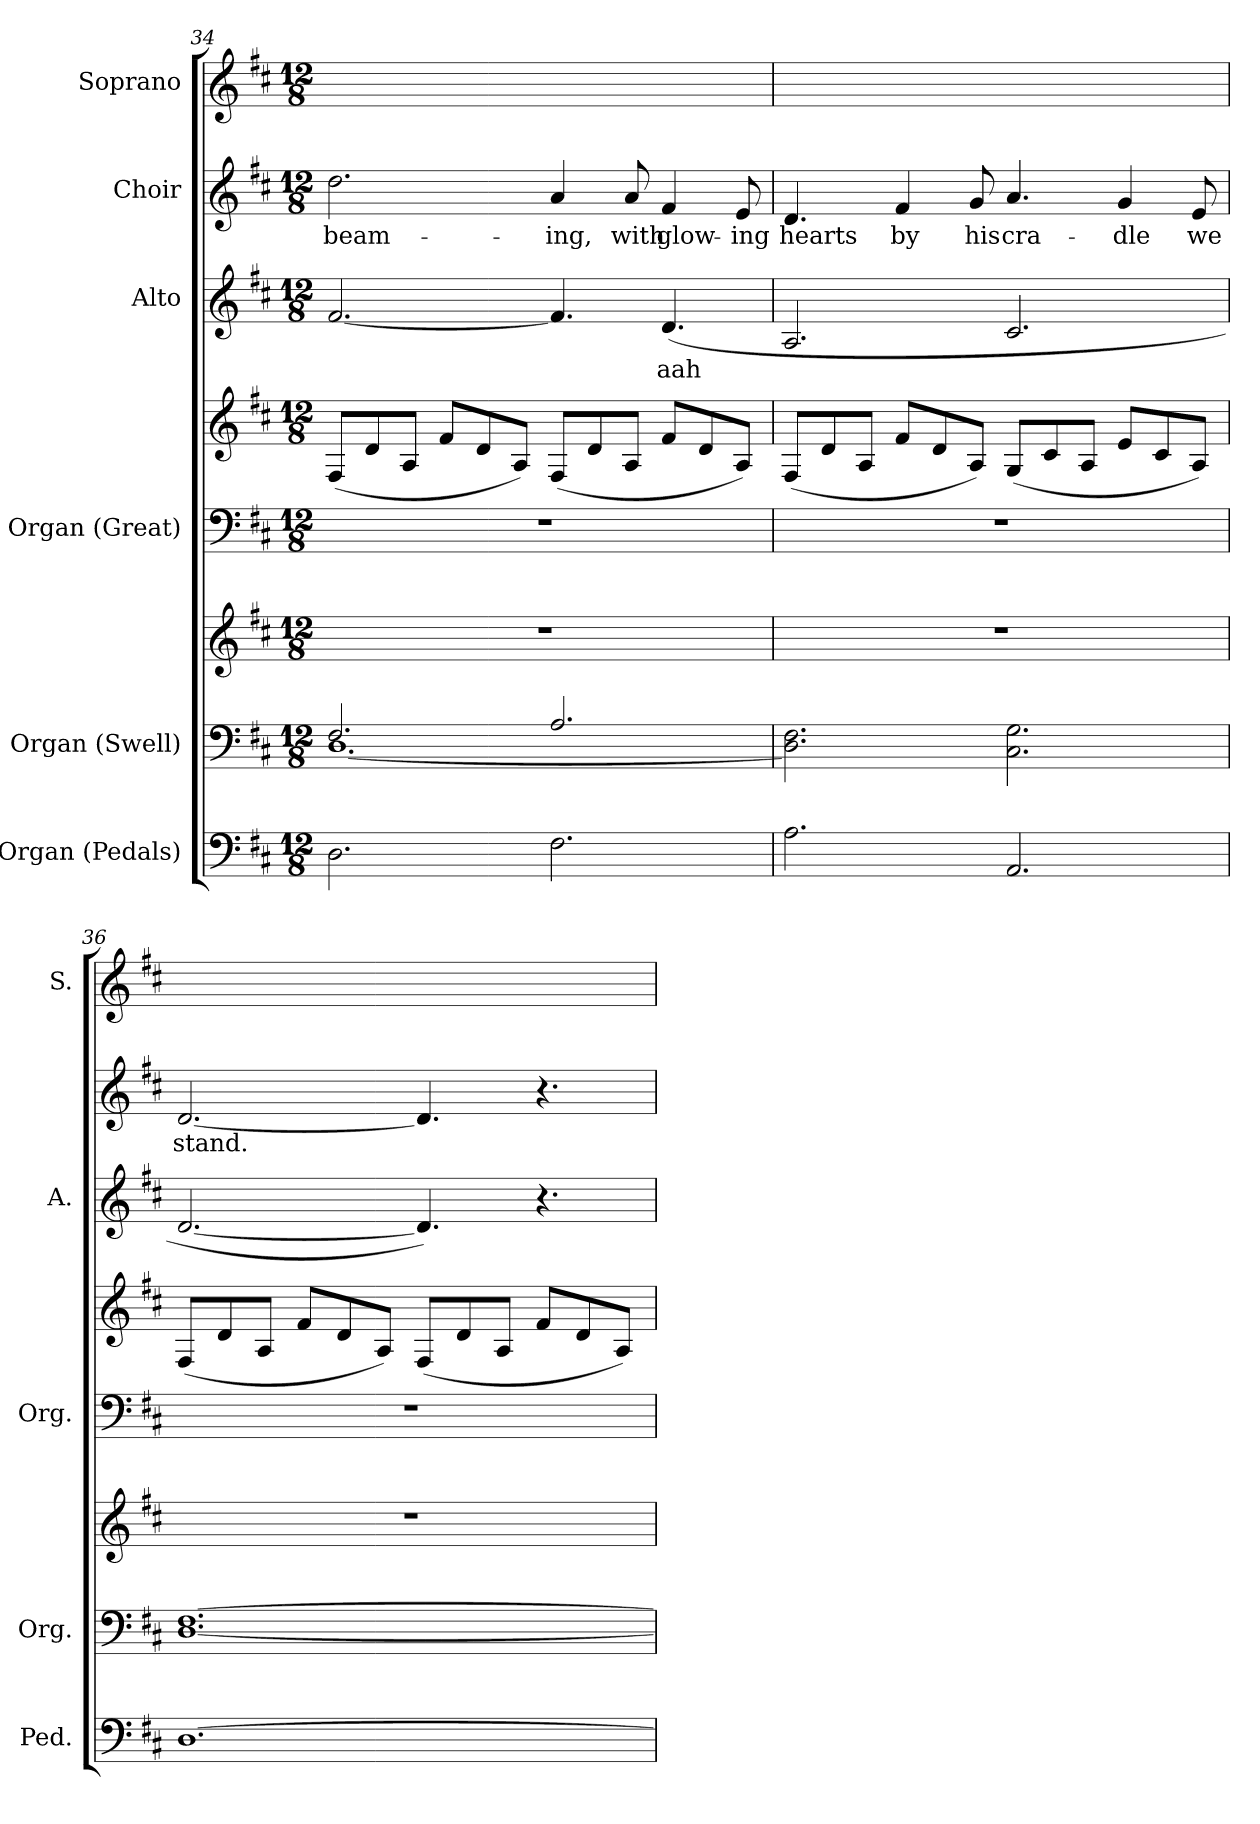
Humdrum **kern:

**kern	**kern	**kern	**kern	**kern	**kern	**text	**kern	**text	**kern	**text
*part6	*part5	*part5	*part4	*part4	*part3	*part3	*part2	*part2	*part1	*part1
*staff8	*staff7	*staff6	*staff5	*staff4	*staff3	*staff3	*staff2	*staff2	*staff1	*staff1
*I"Organ  (Pedals)	*I"Organ (Swell)	*	*I"Organ (Great)	*	*I"Alto	*	*I"Choir	*	*I"Soprano	*
*I'Ped.	*I'Org.	*	*I'Org.	*	*I'A.	*	*	*	*I'S.	*
!!LO:PB:g=z
*clefF4	*clefF4	*clefG2	*clefF4	*clefG2	*clefG2	*	*clefG2	*	*clefG2	*
*k[f#c#]	*k[f#c#]	*k[f#c#]	*k[f#c#]	*k[f#c#]	*k[f#c#]	*	*k[f#c#]	*	*k[f#c#]	*
*D:	*D:	*D:	*D:	*D:	*D:	*	*D:	*	*D:	*
*M12/8	*M12/8	*M12/8	*M12/8	*M12/8	*M12/8	*	*M12/8	*	*M12/8	*
=34	=34	=34	=34	=34	=34	=34	=34	=34	=34	=34
*	*^	*	*	*	*	*	*	*	*	*
!	!	!	!LO:N:vis=1	!LO:N:vis=1	!	!	!	!	!	!	!
!	!	!	!	!	!	!	!	!	!LO:LY:b:color=#000000	!	!
!	!	!	!	!	!	!	!	!	!	!	!LO:LY:b:color=#000000
2.Di\	2.F#i/	[<1.Di	1.r	1.r	(8F#i/L	[<2.f#i/	.	2.ddi\	beam-	2.ddi\yy	beam-
.	.	.	.	.	8di/	.	.	.	.	.	.
.	.	.	.	.	8Ai/J	.	.	.	.	.	.
.	.	.	.	.	8f#i/L	.	.	.	.	.	.
.	.	.	.	.	8di/	.	.	.	.	.	.
.	.	.	.	.	8Ai/J)	.	.	.	.	.	.
!	!	!	!	!	!	!	!	!	!LO:LY:b:color=#000000	!	!
!	!	!	!	!	!	!	!	!	!	!	!LO:LY:b:color=#000000
2.F#i\	2.Ai/	.	.	.	(8F#i/L	4.f#i/]	.	4ai/	-ing,	4ai/yy	-ing,
.	.	.	.	.	8di/	.	.	.	.	.	.
!	!	!	!	!	!	!	!	!	!LO:LY:b:color=#000000	!	!
!	!	!	!	!	!	!	!	!	!	!	!LO:LY:b:color=#000000
.	.	.	.	.	8Ai/J	.	.	8ai/	with	8ai/yy	with
!	!	!	!	!	!	!	!LO:LY:b:color=#000000	!	!	!	!
!	!	!	!	!	!	!	!	!	!LO:LY:b:color=#000000	!	!
!	!	!	!	!	!	!	!	!	!	!	!LO:LY:b:color=#000000
.	.	.	.	.	8f#i/L	(4.di/	aah	4f#i/	glow-	4f#i/yy	glow-
.	.	.	.	.	8di/	.	.	.	.	.	.
!	!	!	!	!	!	!	!	!	!LO:LY:b:color=#000000	!	!
!	!	!	!	!	!	!	!	!	!	!	!LO:LY:b:color=#000000
.	.	.	.	.	8Ai/J)	.	.	8ei/	-ing	8ei/yy	-ing
*	*v	*v	*	*	*	*	*	*	*	*	*
=35	=35	=35	=35	=35	=35	=35	=35	=35	=35	=35
!	!	!LO:N:vis=1	!LO:N:vis=1	!	!	!	!	!	!	!
!	!	!	!	!	!	!	!	!LO:LY:b:color=#000000	!	!
!	!	!	!	!	!	!	!	!	!	!LO:LY:b:color=#000000
2.Ai\	2.Di\] 2.F#i	1.r	1.r	(8F#i/L	2.Ai/	.	4.di/	hearts	4.di/yy	hearts
.	.	.	.	8di/	.	.	.	.	.	.
.	.	.	.	8Ai/J	.	.	.	.	.	.
!	!	!	!	!	!	!	!	!LO:LY:b:color=#000000	!	!
!	!	!	!	!	!	!	!	!	!	!LO:LY:b:color=#000000
.	.	.	.	8f#i/L	.	.	4f#i/	by	4f#i/yy	by
.	.	.	.	8di/	.	.	.	.	.	.
!	!	!	!	!	!	!	!	!LO:LY:b:color=#000000	!	!
!	!	!	!	!	!	!	!	!	!	!LO:LY:b:color=#000000
.	.	.	.	8Ai/J)	.	.	8gi/	his	8gi/yy	his
!	!	!	!	!	!	!	!	!LO:LY:b:color=#000000	!	!
!	!	!	!	!	!	!	!	!	!	!LO:LY:b:color=#000000
2.AAi/	2.C#i\ 2.Gi	.	.	(8Gi/L	2.c#i/	.	4.ai/	cra-	4.ai/yy	cra-
.	.	.	.	8c#i/	.	.	.	.	.	.
.	.	.	.	8Ai/J	.	.	.	.	.	.
!	!	!	!	!	!	!	!	!LO:LY:b:color=#000000	!	!
!	!	!	!	!	!	!	!	!	!	!LO:LY:b:color=#000000
.	.	.	.	8ei/L	.	.	4gi/	-dle	4gi/yy	-dle
.	.	.	.	8c#i/	.	.	.	.	.	.
!	!	!	!	!	!	!	!	!LO:LY:b:color=#000000	!	!
!	!	!	!	!	!	!	!	!	!	!LO:LY:b:color=#000000
.	.	.	.	8Ai/J)	.	.	8ei/	we	8ei/yy	we
=36	=36	=36	=36	=36	=36	=36	=36	=36	=36	=36
!	!	!LO:N:vis=1	!LO:N:vis=1	!	!	!	!	!	!	!
!	!	!	!	!	!	!	!	!LO:LY:b:color=#000000	!	!
!	!	!	!	!	!	!	!	!	!	!LO:LY:b:color=#000000
[>1.Di	[<1.Di [>1.F#i	1.r	1.r	(8F#i/L	[<2.di/	.	[<2.di/	stand.	[<2.di/yy	stand.
.	.	.	.	8di/	.	.	.	.	.	.
.	.	.	.	8Ai/J	.	.	.	.	.	.
.	.	.	.	8f#i/L	.	.	.	.	.	.
.	.	.	.	8di/	.	.	.	.	.	.
.	.	.	.	8Ai/J)	.	.	.	.	.	.
.	.	.	.	(8F#i/L	4.di/])	.	4.di/]	.	4.di/yy]	.
.	.	.	.	8di/	.	.	.	.	.	.
.	.	.	.	8Ai/J	.	.	.	.	.	.
.	.	.	.	8f#i/L	4.r	.	4.r	.	4.ryy	.
.	.	.	.	8di/	.	.	.	.	.	.
.	.	.	.	8Ai/J)	.	.	.	.	.	.
=	=	=	=	=	=	=	=	=	=	=
*-	*-	*-	*-	*-	*-	*-	*-	*-	*-	*-
